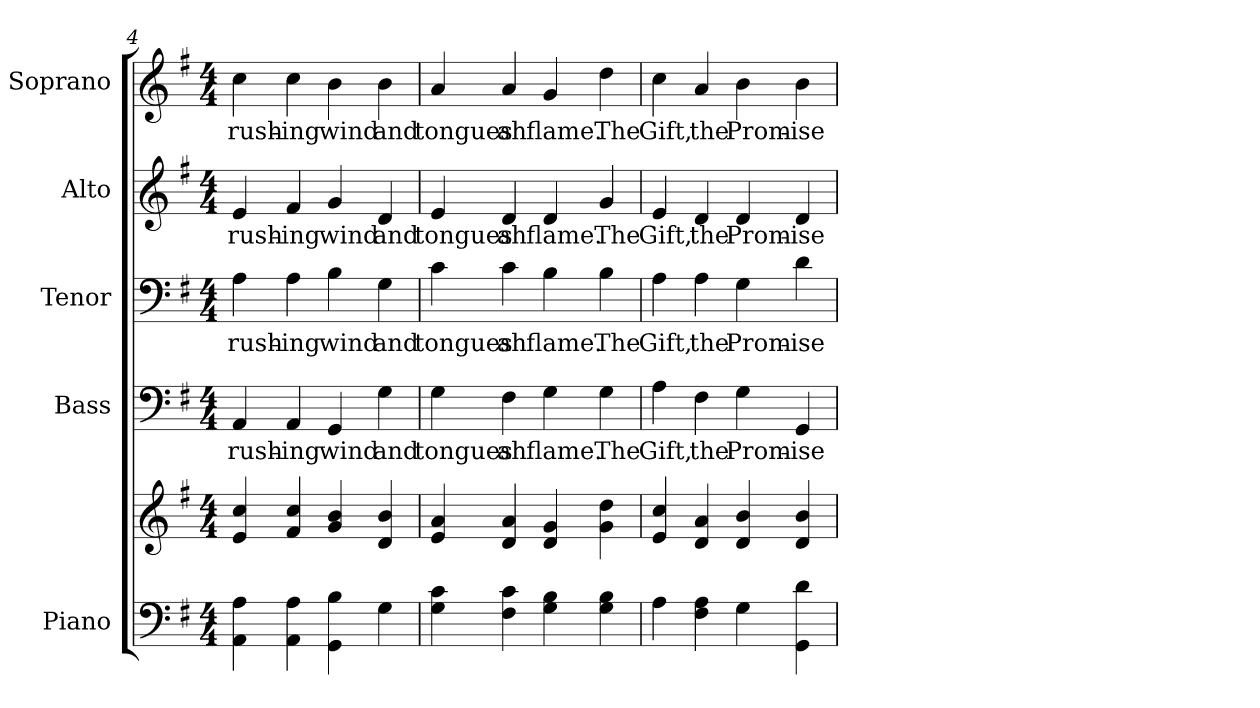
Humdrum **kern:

**kern	**kern	**kern	**text	**kern	**text	**kern	**text	**kern	**text
*part5	*part5	*part4	*part4	*part3	*part3	*part2	*part2	*part1	*part1
*staff6	*staff5	*staff4	*staff4	*staff3	*staff3	*staff2	*staff2	*staff1	*staff1
*I"Piano	*	*I"Bass	*	*I"Tenor	*	*I"Alto	*	*I"Soprano	*
*I'Pno.	*	*I'B.	*	*I'T.	*	*I'A.	*	*I'S.	*
!!LO:PB:g=z
*clefF4	*clefG2	*clefF4	*	*clefF4	*	*clefG2	*	*clefG2	*
*k[f#]	*k[f#]	*k[f#]	*	*k[f#]	*	*k[f#]	*	*k[f#]	*
*G:	*G:	*G:	*	*G:	*	*G:	*	*G:	*
*M4/4	*M4/4	*M4/4	*	*M4/4	*	*M4/4	*	*M4/4	*
=4	=4	=4	=4	=4	=4	=4	=4	=4	=4
!	!	!	!LO:LY:b:color=#000000	!	!	!	!	!	!
!	!	!	!	!	!LO:LY:b:color=#000000	!	!	!	!
!	!	!	!	!	!	!	!LO:LY:b:color=#000000	!	!
!	!	!	!	!	!	!	!	!	!LO:LY:b:color=#000000
4AAi\ 4Ai	4ei/ 4cci	4AAi/	rush-	4Ai\	rush-	4ei/	rush-	4cci\	rush-
!	!	!	!LO:LY:b:color=#000000	!	!	!	!	!	!
!	!	!	!	!	!LO:LY:b:color=#000000	!	!	!	!
!	!	!	!	!	!	!	!LO:LY:b:color=#000000	!	!
!	!	!	!	!	!	!	!	!	!LO:LY:b:color=#000000
4AAi\ 4Ai	4f#i/ 4cci	4AAi/	-ing	4Ai\	-ing	4f#i/	-ing	4cci\	-ing
!	!	!	!LO:LY:b:color=#000000	!	!	!	!	!	!
!	!	!	!	!	!LO:LY:b:color=#000000	!	!	!	!
!	!	!	!	!	!	!	!LO:LY:b:color=#000000	!	!
!	!	!	!	!	!	!	!	!	!LO:LY:b:color=#000000
4GGi\ 4Bi	4gi/ 4bi	4GGi/	wind	4Bi\	wind	4gi/	wind	4bi\	wind
!	!	!	!LO:LY:b:color=#000000	!	!	!	!	!	!
!	!	!	!	!	!LO:LY:b:color=#000000	!	!	!	!
!	!	!	!	!	!	!	!LO:LY:b:color=#000000	!	!
!	!	!	!	!	!	!	!	!	!LO:LY:b:color=#000000
4Gi\	4di/ 4bi	4Gi\	and	4Gi\	and	4di/	and	4bi\	and
=5	=5	=5	=5	=5	=5	=5	=5	=5	=5
!	!	!	!LO:LY:b:color=#000000	!	!	!	!	!	!
!	!	!	!	!	!LO:LY:b:color=#000000	!	!	!	!
!	!	!	!	!	!	!	!LO:LY:b:color=#000000	!	!
!	!	!	!	!	!	!	!	!	!LO:LY:b:color=#000000
4Gi\ 4ci	4ei/ 4ai	4Gi\	tongues	4ci\	tongues	4ei/	tongues	4ai/	tongues
!	!	!	!LO:LY:b:color=#000000	!	!	!	!	!	!
!	!	!	!	!	!LO:LY:b:color=#000000	!	!	!	!
!	!	!	!	!	!	!	!LO:LY:b:color=#000000	!	!
!	!	!	!	!	!	!	!	!	!LO:LY:b:color=#000000
4F#i\ 4ci	4di/ 4ai	4F#i\	ah	4ci\	ah	4di/	ah	4ai/	ah
!	!	!	!LO:LY:b:color=#000000	!	!	!	!	!	!
!	!	!	!	!	!LO:LY:b:color=#000000	!	!	!	!
!	!	!	!	!	!	!	!LO:LY:b:color=#000000	!	!
!	!	!	!	!	!	!	!	!	!LO:LY:b:color=#000000
4Gi\ 4Bi	4di/ 4gi	4Gi\	flame.	4Bi\	flame.	4di/	flame.	4gi/	flame.
!	!	!	!LO:LY:b:color=#000000	!	!	!	!	!	!
!	!	!	!	!	!LO:LY:b:color=#000000	!	!	!	!
!	!	!	!	!	!	!	!LO:LY:b:color=#000000	!	!
!	!	!	!	!	!	!	!	!	!LO:LY:b:color=#000000
4Gi\ 4Bi	4gi\ 4ddi	4Gi\	The	4Bi\	The	4gi/	The	4ddi\	The
!!LO:PB:g=z
=6	=6	=6	=6	=6	=6	=6	=6	=6	=6
!	!	!	!LO:LY:b:color=#000000	!	!	!	!	!	!
!	!	!	!	!	!LO:LY:b:color=#000000	!	!	!	!
!	!	!	!	!	!	!	!LO:LY:b:color=#000000	!	!
!	!	!	!	!	!	!	!	!	!LO:LY:b:color=#000000
4Ai\	4ei/ 4cci	4Ai\	Gift,	4Ai\	Gift,	4ei/	Gift,	4cci\	Gift,
!	!	!	!LO:LY:b:color=#000000	!	!	!	!	!	!
!	!	!	!	!	!LO:LY:b:color=#000000	!	!	!	!
!	!	!	!	!	!	!	!LO:LY:b:color=#000000	!	!
!	!	!	!	!	!	!	!	!	!LO:LY:b:color=#000000
4F#i\ 4Ai	4di/ 4ai	4F#i\	the	4Ai\	the	4di/	the	4ai/	the
!	!	!	!LO:LY:b:color=#000000	!	!	!	!	!	!
!	!	!	!	!	!LO:LY:b:color=#000000	!	!	!	!
!	!	!	!	!	!	!	!LO:LY:b:color=#000000	!	!
!	!	!	!	!	!	!	!	!	!LO:LY:b:color=#000000
4Gi\	4di/ 4bi	4Gi\	Prom-	4Gi\	Prom-	4di/	Prom-	4bi\	Prom-
!	!	!	!LO:LY:b:color=#000000	!	!	!	!	!	!
!	!	!	!	!	!LO:LY:b:color=#000000	!	!	!	!
!	!	!	!	!	!	!	!LO:LY:b:color=#000000	!	!
!	!	!	!	!	!	!	!	!	!LO:LY:b:color=#000000
4GGi\ 4di	4di/ 4bi	4GGi/	-ise	4di\	-ise	4di/	-ise	4bi\	-ise
=	=	=	=	=	=	=	=	=	=
*-	*-	*-	*-	*-	*-	*-	*-	*-	*-
